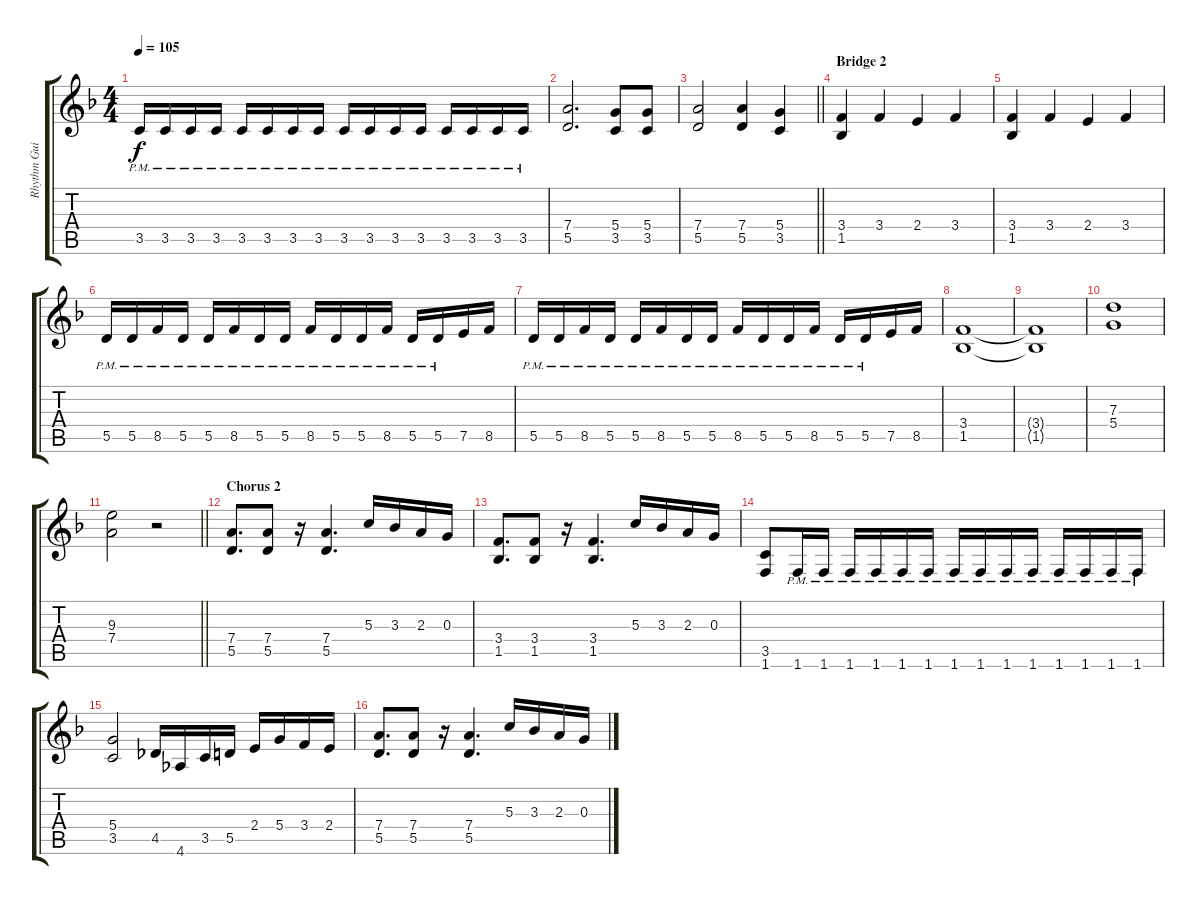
\track ("Rhythm Guitar 2: Niklas Dahlin" "Rhythm Gui") {instrument distortionguitar}
\staff {score tabs}
\tuning (E4 B3 G3 D3 A2 E2) {hide}
\ts (4 4)
\tempo 105
\clef g2
\ks dminor
3.5{pm}.16{dy f} 3.5{pm}.16 3.5{pm}.16 3.5{pm}.16 3.5{pm}.16 3.5{pm}.16 3.5{pm}.16 3.5{pm}.16 3.5{pm}.16 3.5{pm}.16 3.5{pm}.16 3.5{pm}.16 3.5{pm}.16 3.5{pm}.16 3.5{pm}.16 3.5{pm}.16 |
(7.4 5.5).2{d} (5.4 3.5).8 (5.4 3.5).8 |
\barLineRight lightlight
(7.4 5.5).2 (7.4 5.5).4 (5.4 3.5).4 |
\section ("" "Bridge 2")
(3.4 1.5).4 3.4.4 2.4.4 3.4.4 |
(3.4 1.5).4 3.4.4 2.4.4 3.4.4 |
5.5{pm}.16 5.5{pm}.16 8.5{pm}.16 5.5{pm}.16 5.5{pm}.16 8.5{pm}.16 5.5{pm}.16 5.5{pm}.16 8.5{pm}.16 5.5{pm}.16 5.5{pm}.16 8.5{pm}.16 5.5{pm}.16 5.5{pm}.16 7.5.16 8.5.16 |
5.5{pm}.16 5.5{pm}.16 8.5{pm}.16 5.5{pm}.16 5.5{pm}.16 8.5{pm}.16 5.5{pm}.16 5.5{pm}.16 8.5{pm}.16 5.5{pm}.16 5.5{pm}.16 8.5{pm}.16 5.5{pm}.16 5.5{pm}.16 7.5.16 8.5.16 |
(3.4 1.5).1 |
(3.4{t} 1.5{t}).1 |
(7.3 5.4).1 |
\barLineRight lightlight
(9.3 7.4).2 r.2 |
\section ("" "Chorus 2")
(7.4 5.5).8{d} (7.4 5.5).8 r.16 (7.4 5.5).4{d} 5.3.16 3.3.16 2.3.16 0.3.16 |
(3.4 1.5).8{d} (3.4 1.5).8 r.16 (3.4 1.5).4{d} 5.3.16 3.3.16 2.3.16 0.3.16 |
(3.5 1.6).8 1.6{pm}.16 1.6{pm}.16 1.6{pm}.16 1.6{pm}.16 1.6{pm}.16 1.6{pm}.16 1.6{pm}.16 1.6{pm}.16 1.6{pm}.16 1.6{pm}.16 1.6{pm}.16 1.6{pm}.16 1.6{pm}.16 1.6{pm}.16 |
(5.4 3.5).2 4.5.16 4.6.16 3.5.16 5.5.16 2.4.16 5.4.16 3.4.16 2.4.16 |
(7.4 5.5).8{d} (7.4 5.5).8 r.16 (7.4 5.5).4{d} 5.3.16 3.3.16 2.3.16 0.3.16
